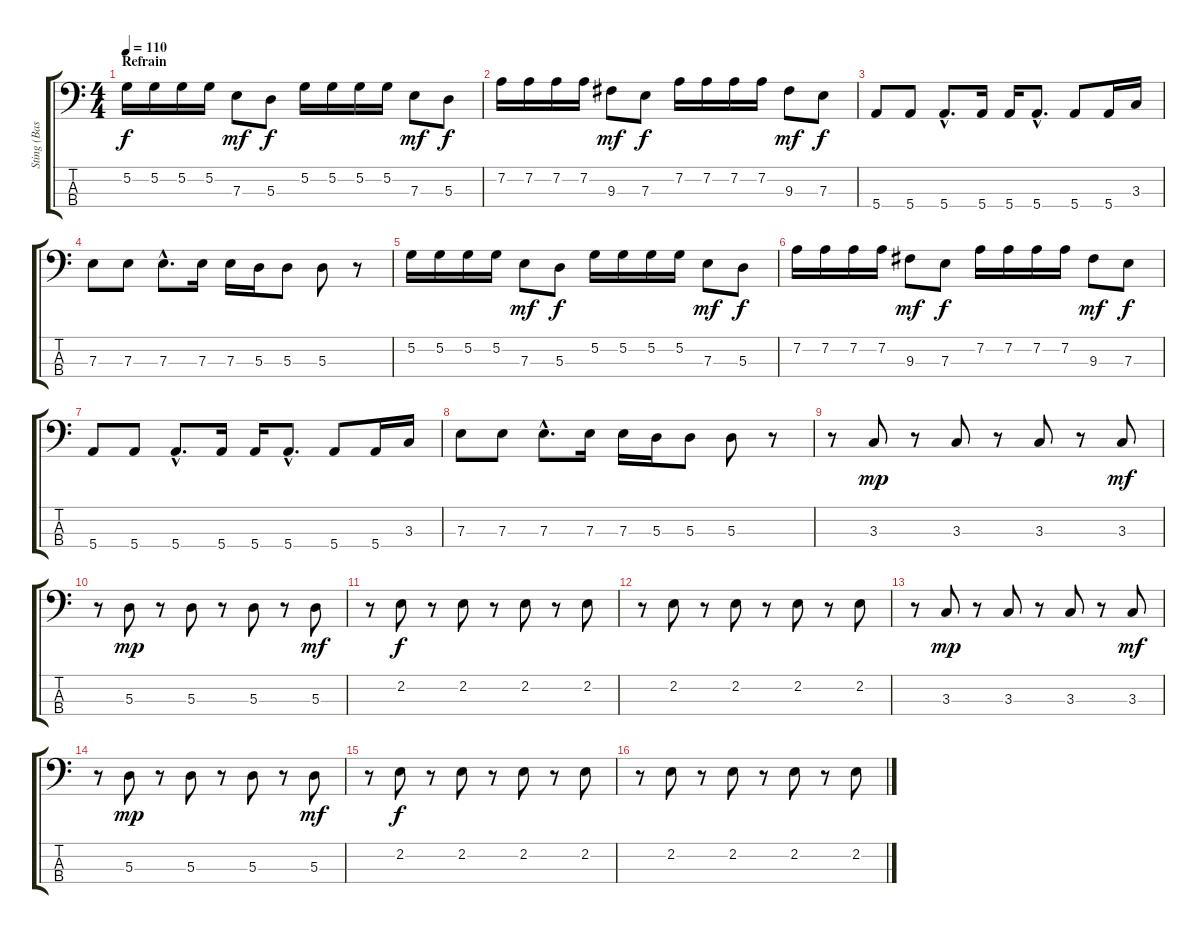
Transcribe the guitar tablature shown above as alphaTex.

\track ("Sting (Bass)" "Sting (Bas") {instrument electricbassfinger}
\staff {score tabs}
\tuning (G2 D2 A1 E1) {hide}
\ts (4 4)
\section ("" "Refrain")
\tempo 110
\clef f4
\ks c
5.2.16{dy f} 5.2.16 5.2.16 5.2.16 7.3.8{dy mf} 5.3.8{dy f} 5.2.16 5.2.16 5.2.16 5.2.16 7.3.8{dy mf} 5.3.8{dy f} |
7.2.16 7.2.16 7.2.16 7.2.16 9.3.8{dy mf} 7.3.8{dy f} 7.2.16 7.2.16 7.2.16 7.2.16 9.3.8{dy mf} 7.3.8{dy f} |
5.4.8 5.4.8 5.4{hac}.8{d} 5.4.16 5.4.16 5.4{hac}.8{d} 5.4.8 5.4.16 3.3.16 |
7.3.8 7.3.8 7.3{hac}.8{d} 7.3.16 7.3.16 5.3.16 5.3.8 5.3.8 r.8 |
5.2.16 5.2.16 5.2.16 5.2.16 7.3.8{dy mf} 5.3.8{dy f} 5.2.16 5.2.16 5.2.16 5.2.16 7.3.8{dy mf} 5.3.8{dy f} |
7.2.16 7.2.16 7.2.16 7.2.16 9.3.8{dy mf} 7.3.8{dy f} 7.2.16 7.2.16 7.2.16 7.2.16 9.3.8{dy mf} 7.3.8{dy f} |
5.4.8 5.4.8 5.4{hac}.8{d} 5.4.16 5.4.16 5.4{hac}.8{d} 5.4.8 5.4.16 3.3.16 |
7.3.8 7.3.8 7.3{hac}.8{d} 7.3.16 7.3.16 5.3.16 5.3.8 5.3.8 r.8 |
r.8 3.3.8{dy mp} r.8 3.3.8 r.8 3.3.8 r.8 3.3.8{dy mf} |
r.8 5.3.8{dy mp} r.8 5.3.8 r.8 5.3.8 r.8 5.3.8{dy mf} |
r.8 2.2.8{dy f} r.8 2.2.8 r.8 2.2.8 r.8 2.2.8 |
r.8 2.2.8 r.8 2.2.8 r.8 2.2.8 r.8 2.2.8 |
r.8 3.3.8{dy mp} r.8 3.3.8 r.8 3.3.8 r.8 3.3.8{dy mf} |
r.8 5.3.8{dy mp} r.8 5.3.8 r.8 5.3.8 r.8 5.3.8{dy mf} |
r.8 2.2.8{dy f} r.8 2.2.8 r.8 2.2.8 r.8 2.2.8 |
r.8 2.2.8 r.8 2.2.8 r.8 2.2.8 r.8 2.2.8
